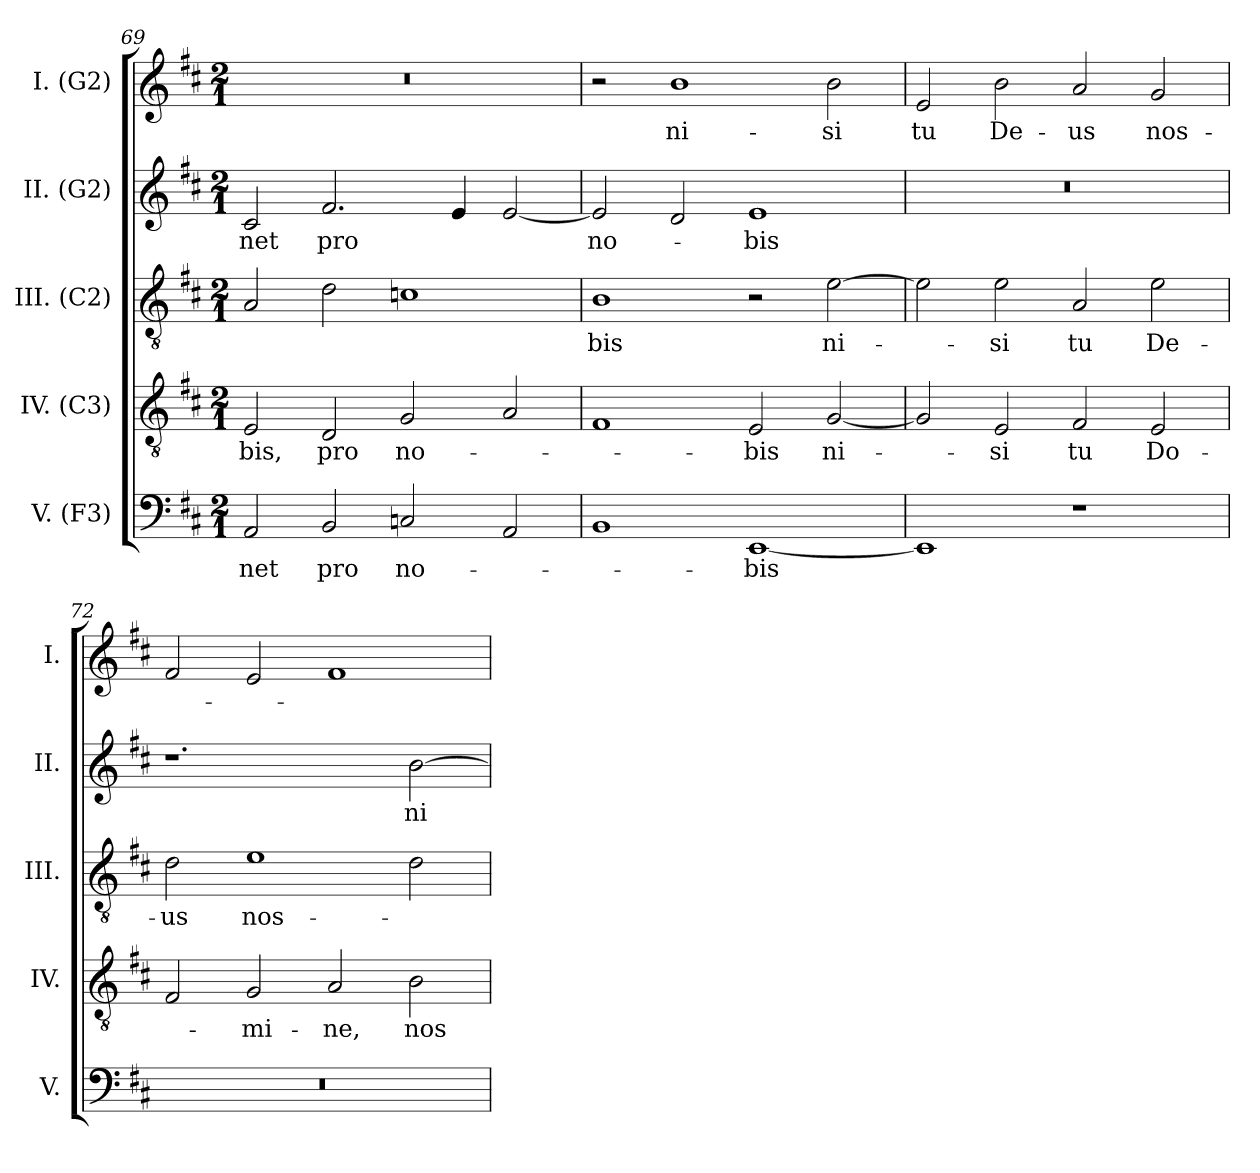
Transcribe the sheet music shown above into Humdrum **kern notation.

**kern	**text	**kern	**text	**kern	**text	**kern	**text	**kern	**text
*part5	*part5	*part4	*part4	*part3	*part3	*part2	*part2	*part1	*part1
*staff5	*staff5	*staff4	*staff4	*staff3	*staff3	*staff2	*staff2	*staff1	*staff1
*I"V. (F3)	*	*I"IV. (C3)	*	*I"III. (C2)	*	*I"II. (G2)	*	*I"I. (G2)	*
*I'V.	*	*I'IV.	*	*I'III.	*	*I'II.	*	*I'I.	*
*clefF4	*	*clefGv2	*	*clefGv2	*	*clefG2	*	*clefG2	*
*	*	*	*	*ITrd7c12	*	*ITrd7c12	*	*	*
*k[f#c#]	*	*k[f#c#]	*	*k[f#c#]	*	*k[f#c#]	*	*k[f#c#]	*
*D:	*	*D:	*	*D:	*	*D:	*	*D:	*
*M2/1	*	*M2/1	*	*M2/1	*	*M2/1	*	*M2/1	*
=69	=69	=69	=69	=69	=69	=69	=69	=69	=69
!	!LO:LY:b:color=#000000	!	!	!	!	!	!	!	!
!	!	!	!LO:LY:b:color=#000000	!	!	!	!	!	!
!	!	!	!	!	!	!	!LO:LY:b:color=#000000	!LO:N:vis=1	!
2AAi/	-net	2Ei/	-bis,	2AAi/	.	2C#i/	-net	0r	.
!	!LO:LY:b:color=#000000	!	!	!	!	!	!	!	!
!	!	!	!LO:LY:b:color=#000000	!	!	!	!	!	!
!	!	!	!	!	!	!	!LO:LY:b:color=#000000	!	!
2BBi/	pro	2Di/	pro	2Di\	.	2.F#i/	pro	.	.
!	!LO:LY:b:color=#000000	!	!	!	!	!	!	!	!
!	!	!	!LO:LY:b:color=#000000	!	!	!	!	!	!
2Cni/	no-	2Gi/	no-	1Cni	.	.	.	.	.
.	.	.	.	.	.	4Ei/	.	.	.
2AAi/	.	2Ai/	.	.	.	[2Ei/	.	.	.
!!LO:LB:g=z
=70	=70	=70	=70	=70	=70	=70	=70	=70	=70
!	!	!	!	!	!LO:LY:b:color=#000000	!	!	!	!
!	!	!	!	!	!	!	!LO:LY:b:color=#000000	!	!
1BBi	.	1F#i	.	1BBi	-bis	2Ei/]	no-	2r	.
!	!	!	!	!	!	!	!	!	!LO:LY:b:color=#000000
.	.	.	.	.	.	2Di/	.	1bi	ni-
!	!LO:LY:b:color=#000000	!	!	!	!	!	!	!	!
!	!	!	!LO:LY:b:color=#000000	!	!	!	!	!	!
!	!	!	!	!	!	!	!LO:LY:b:color=#000000	!	!
[1EEi	-bis	2Ei/	-bis	2r	.	1Ei	-bis	.	.
!	!	!	!LO:LY:b:color=#000000	!	!	!	!	!	!
!	!	!	!	!	!LO:LY:b:color=#000000	!	!	!	!
!	!	!	!	!	!	!	!	!	!LO:LY:b:color=#000000
.	.	[2Gi/	ni-	[2Ei\	ni-	.	.	2bi\	-si
=71	=71	=71	=71	=71	=71	=71	=71	=71	=71
!	!	!	!	!	!	!LO:N:vis=1	!	!	!
!	!	!	!	!	!	!	!	!	!LO:LY:b:color=#000000
1EEi]	.	2Gi/]	.	2Ei\]	.	0r	.	2ei/	tu
!	!	!	!LO:LY:b:color=#000000	!	!	!	!	!	!
!	!	!	!	!	!LO:LY:b:color=#000000	!	!	!	!
!	!	!	!	!	!	!	!	!	!LO:LY:b:color=#000000
.	.	2Ei/	-si	2Ei\	-si	.	.	2bi\	De-
!	!	!	!LO:LY:b:color=#000000	!	!	!	!	!	!
!	!	!	!	!	!LO:LY:b:color=#000000	!	!	!	!
!	!	!	!	!	!	!	!	!	!LO:LY:b:color=#000000
1r	.	2F#i/	tu	2AAi/	tu	.	.	2ai/	-us
!	!	!	!LO:LY:b:color=#000000	!	!	!	!	!	!
!	!	!	!	!	!LO:LY:b:color=#000000	!	!	!	!
!	!	!	!	!	!	!	!	!	!LO:LY:b:color=#000000
.	.	2Ei/	Do-	2Ei\	De-	.	.	2gi/	nos-
=72	=72	=72	=72	=72	=72	=72	=72	=72	=72
!LO:N:vis=1	!	!	!	!	!	!	!	!	!
!	!	!	!	!	!LO:LY:b:color=#000000	!	!	!	!
0r	.	2F#i/	.	2Di\	-us	1.r	.	2f#i/	.
!	!	!	!LO:LY:b:color=#000000	!	!	!	!	!	!
!	!	!	!	!	!LO:LY:b:color=#000000	!	!	!	!
.	.	2Gi/	-mi-	1Ei	nos-	.	.	2ei/	.
!	!	!	!LO:LY:b:color=#000000	!	!	!	!	!	!
.	.	2Ai/	-ne,	.	.	.	.	1f#i	.
!	!	!	!LO:LY:b:color=#000000	!	!	!	!	!	!
!	!	!	!	!	!	!	!LO:LY:b:color=#000000	!	!
.	.	2Bi\	nos-	2Di\	.	[2Bi\	ni-	.	.
=	=	=	=	=	=	=	=	=	=
*-	*-	*-	*-	*-	*-	*-	*-	*-	*-
